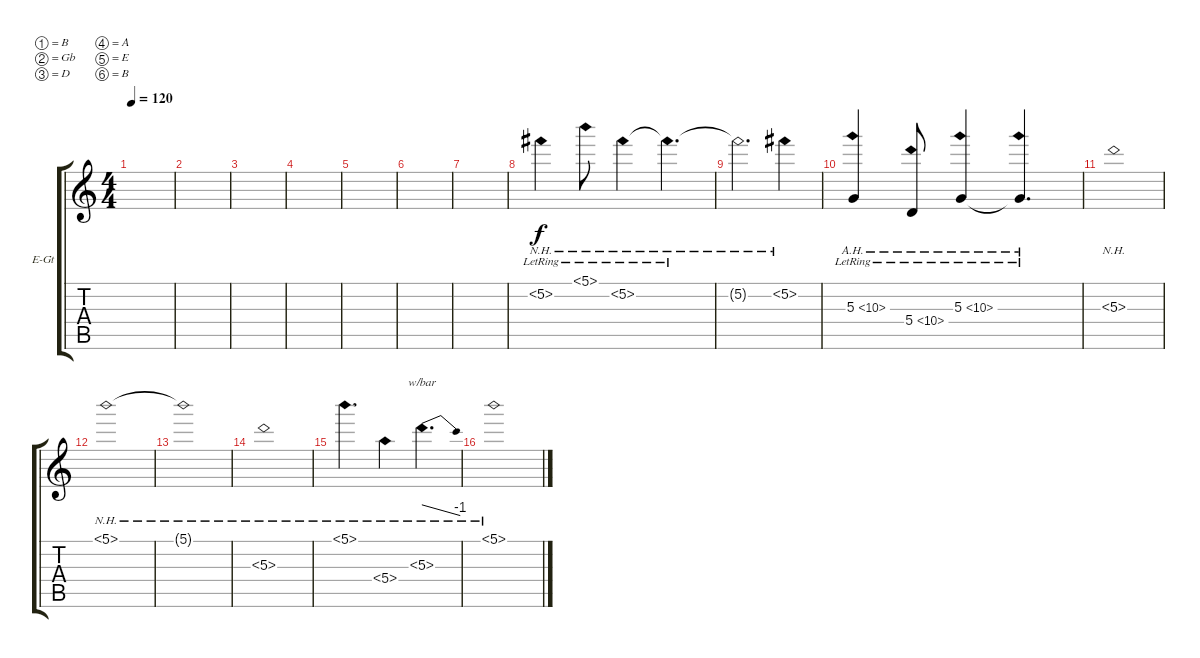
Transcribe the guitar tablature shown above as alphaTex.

\bracketExtendMode groupsimilarinstruments
\firstSystemTrackNameOrientation horizontal
\otherSystemsTrackNameOrientation horizontal
\track ("Guitar 2" "E-Gt") {instrument distortionguitar}
\staff {score tabs}
\tuning (B3 Gb3 D3 A2 E2 B1)
\ts (4 4)
\tempo 120
\clef g2
\ks c
|
|
|
|
|
|
|
5.2{nh lr}.4 5.1{nh lr}.8 5.2{nh lr}.4 5.2{nh lr t}.4{d} |
5.2{nh t}.2{d} 5.2{nh}.4 |
5.3{ah 5 lr}.4 5.4{ah 5 lr}.8 5.3{ah 5 lr}.4 5.3{ah 5 lr t}.4{d} |
5.3{nh}.1 |
5.1{nh}.1 |
5.1{nh t}.1 |
5.3{nh}.1 |
5.1{nh}.4{d} 5.4{nh}.4 5.3{nh}.4{d tbe (dive default 29.4 0 59.4 -4)} |
5.1{nh}.1
